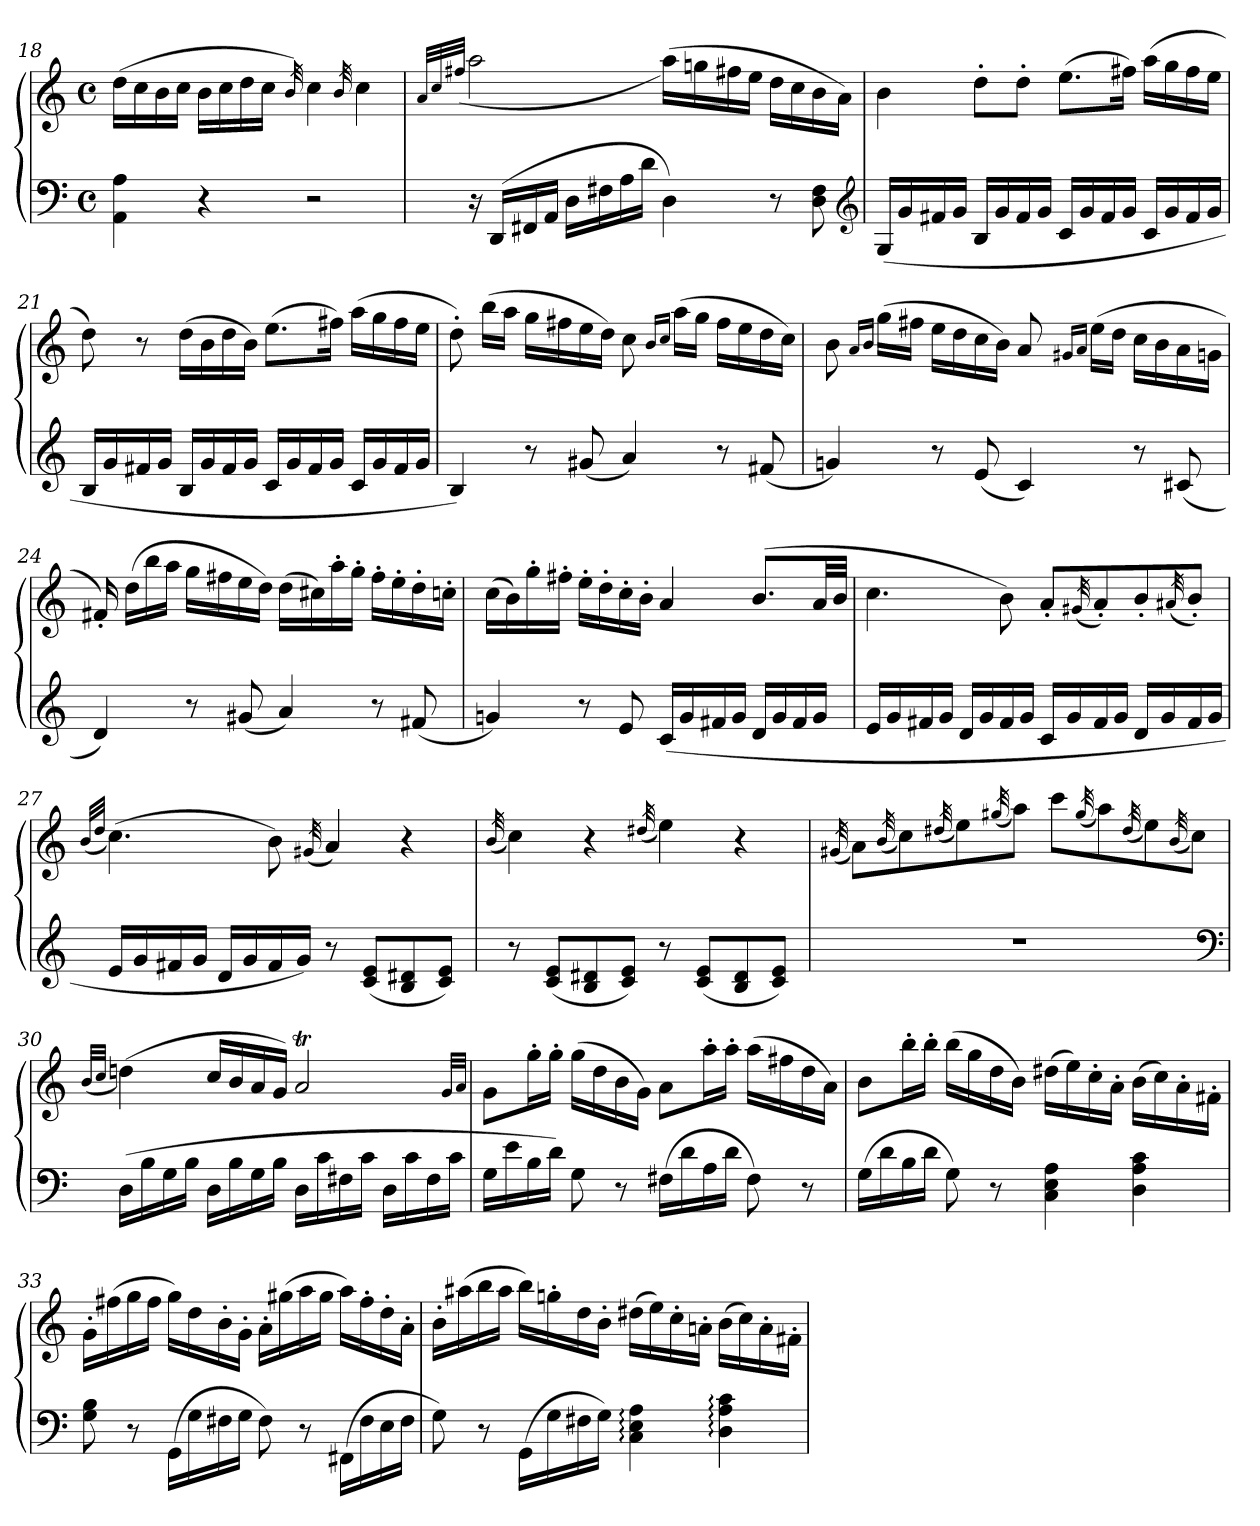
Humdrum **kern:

**kern	**kern
*part1	*part1
*staff2	*staff1
*clefF4	*clefG2
*k[]	*k[]
*C:	*C:
*M4/4	*M4/4
*met(c)	*met(c)
=18	=18
4AA\ 4A\	(16dd\LL
.	16cc\
.	16b\
.	16cc\JJ
4r	16b\LL
.	16cc\
.	16dd\
.	16cc\JJ
.	32qb/)
2r	4cc\
.	32qb/
.	4cc\
=19	=19
.	32qa/LLL
.	32qcc/
.	(32qff#X/JJJ
16r	2aa\
(16DD/LL	.
16FF#X/	.
16AA/JJ	.
16D\LL	.
16F#X\	.
16A\	.
16d\JJ	.
4D\)	(16aa\LL)
.	16ggn\
.	16ff#X\
.	16ee\JJ
8r	16dd\LL
.	16cc\
8D\ 8F#\	16b\
.	16a\JJ)
*clefG2	*
=20	=20
(16G/LL	4b\
16g/	.
16f#X/	.
16g/JJ	.
16B/LL	8dd'\L
16g/	.
16f#/	8dd'\J
16g/JJ	.
16c/LL	(8.ee\L
16g/	.
16f#/	.
16g/JJ	16ff#X\Jk)
16c/LL	(16aa\LL
16g/	16gg\
16f#/	16ff#\
16g/JJ	16ee\JJ
=21	=21
16B/LL	8dd\)
16g/	.
16f#X/	8r
16g/JJ	.
16B/LL	(16dd\LL
16g/	16b\
16f#/	16dd\
16g/JJ	16b\JJ)
16c/LL	(8.ee\L
16g/	.
16f#/	.
16g/JJ	16ff#X\Jk)
16c/LL	(16aa\LL
16g/	16gg\
16f#/	16ff#\
16g/JJ	16ee\JJ
=22	=22
4B/)	8dd'\)
.	(16bb\LL
.	16aa\JJ
8r	16gg\LL
.	16ff#X\
(8g#X/	16ee\
.	16dd\JJ)
4a/)	8cc\
.	16qb/LL
.	16qcc/JJ
.	(16aa\LL
.	16gg\JJ
8r	16ff#\LL
.	16ee\
(8f#X/	16dd\
.	16cc\JJ)
=23	=23
4gn/)	8b\
.	16qa/LL
.	16qb/JJ
.	(16gg\LL
.	16ff#X\JJ
8r	16ee\LL
.	16dd\
(8e/	16cc\
.	16b\JJ)
4c/)	8a/
.	16qg#X/LL
.	16qa/JJ
.	(16ee\LL
.	16dd\JJ
8r	16cc\LL
.	16b\
(8c#X/	16a\
.	16gn\JJ
=24	=24
4d/)	16f#X'/)
.	(16dd\LL
.	16bb\
.	16aa\JJ
8r	16gg\LL
.	16ff#X\
(8g#X/	16ee\
.	16dd\JJ)
4a/)	(16dd\LL
.	16cc#X\)
.	16aa'\
.	16gg'\JJ
8r	16ff#'\LL
.	16ee'\
(8f#X/	16dd'\
.	16ccn'\JJ
=25	=25
4gn/)	(16cc\LL
.	16b\)
.	16gg'\
.	16ff#X'\JJ
8r	16ee'\LL
.	16dd'\
8e/	16cc'\
.	16b'\JJ
(16c/LL	4a/
16g/	.
16f#X/	.
16g/JJ	.
16d/LL	(8.b/L
16g/	.
16f#/	.
16g/JJ	32a/LL
.	32b/JJJ
=26	=26
16e/LL	4.cc\
16g/	.
16f#X/	.
16g/JJ	.
16d/LL	.
16g/	.
16f#/	8b\)
16g/JJ	.
16c/LL	8a'/L
16g/	.
.	(32qg#X/
16f#/	8a'/)
16g/JJ	.
16d/LL	8b'/
16g/	.
.	(32qa#X/
16f#/	8b'/J)
16g/JJ	.
=27	=27
.	(32qb/LLL
.	32qdd/JJJ
16e/LL	(4.cc\)
16g/	.
16f#X/	.
16g/JJ	.
16d/LL	.
16g/	.
16f#/	8b\)
16g/JJ)	.
.	(32qg#X/
8r	4a/)
(8c/ 8e/L	.
8B/ 8d#X/	4r
8c/ 8e/J)	.
=28	=28
.	(32qb/
8r	4cc\)
(8c/ 8e/L	.
8B/ 8d#X/	4r
8c/ 8e/J)	.
.	(32qdd#X/
8r	4ee\)
(8c/ 8e/L	.
8B/ 8d#/	4r
8c/ 8e/J)	.
=29	=29
.	(32qg#X/
1r	8a\L)
.	(32qb/
.	8cc\)
.	(32qdd#X/
.	8ee\)
.	(32qgg#X/
.	8aa\J)
.	8ccc\L
.	(32qgg#/
.	8aa\)
.	(32qdd#/
.	8ee\)
.	(32qb/
.	8cc\J)
*clefF4	*
=30	=30
.	(32qb/LLL
.	32qcc/JJJ
(16D\LL	(4ddn\)
16B\	.
16G\	.
16B\JJ	.
16D\LL	16cc/LL
16B\	16b/
16G\	16a/
16B\JJ	16g/JJ)
16D\LL	2aT/
16c\	.
16F#X\	.
16c\JJ	.
16D\LL	.
16c\	.
16F#\	.
16c\JJ	.
.	32qg/LLL
.	32qa/JJJ
=31	=31
16G\LL	8g\L
16e\	.
16B\	16gg'\L
16d\JJ)	16gg'\JJ
8G\	(16gg\LL
.	16dd\
8r	16b\
.	16g\JJ)
(16F#X\LL	8a\L
16d\	.
16A\	16aa'\L
16d\JJ	16aa'\JJ
8F#\)	(16aa\LL
.	16ff#X\
8r	16dd\
.	16a\JJ)
=32	=32
(16G\LL	8b\L
16d\	.
16B\	16bb'\L
16d\JJ	16bb'\JJ
8G\)	(16bb\LL
.	16gg\
8r	16dd\
.	16b\JJ)
4C\ 4E\ 4A\	(16dd#X\LL
.	16ee\)
.	16cc'\
.	16a'\JJ
4D\ 4A\ 4c\	(16b\LL
.	16cc\)
.	16a'\
.	16f#X'\JJ
=33	=33
8G\ 8B\	16g'\LL
.	(16ff#X\
8r	16gg\
.	16ff#\JJ
(16GG\LL	16gg\LL)
16G\	16dd\
16F#X\	16b'\
16G\JJ	16g'\JJ
8F#\)	16a'\LL
.	(16gg#X\
8r	16aa\
.	16gg#\JJ
(16FF#X\LL	16aa\LL)
16F#\	16ff#'\
16E\	16dd'\
16F#\JJ	16a'\JJ
=34	=34
8G\)	16b'\LL
.	(16aa#X\
8r	16bb\
.	16aa#\JJ
(16GG\LL	16bb\LL)
16G\	16ggn'\
16F#X\	16dd\
16G\JJ)	16b'\JJ
4C:\ 4E:\ 4A:\	(16dd#X\LL
.	16ee\)
.	16cc'\
.	16an'\JJ
4D:\ 4A:\ 4c:\	(16b\LL
.	16cc\)
.	16a'\
.	16f#X'\JJ
=	=
*-	*-
